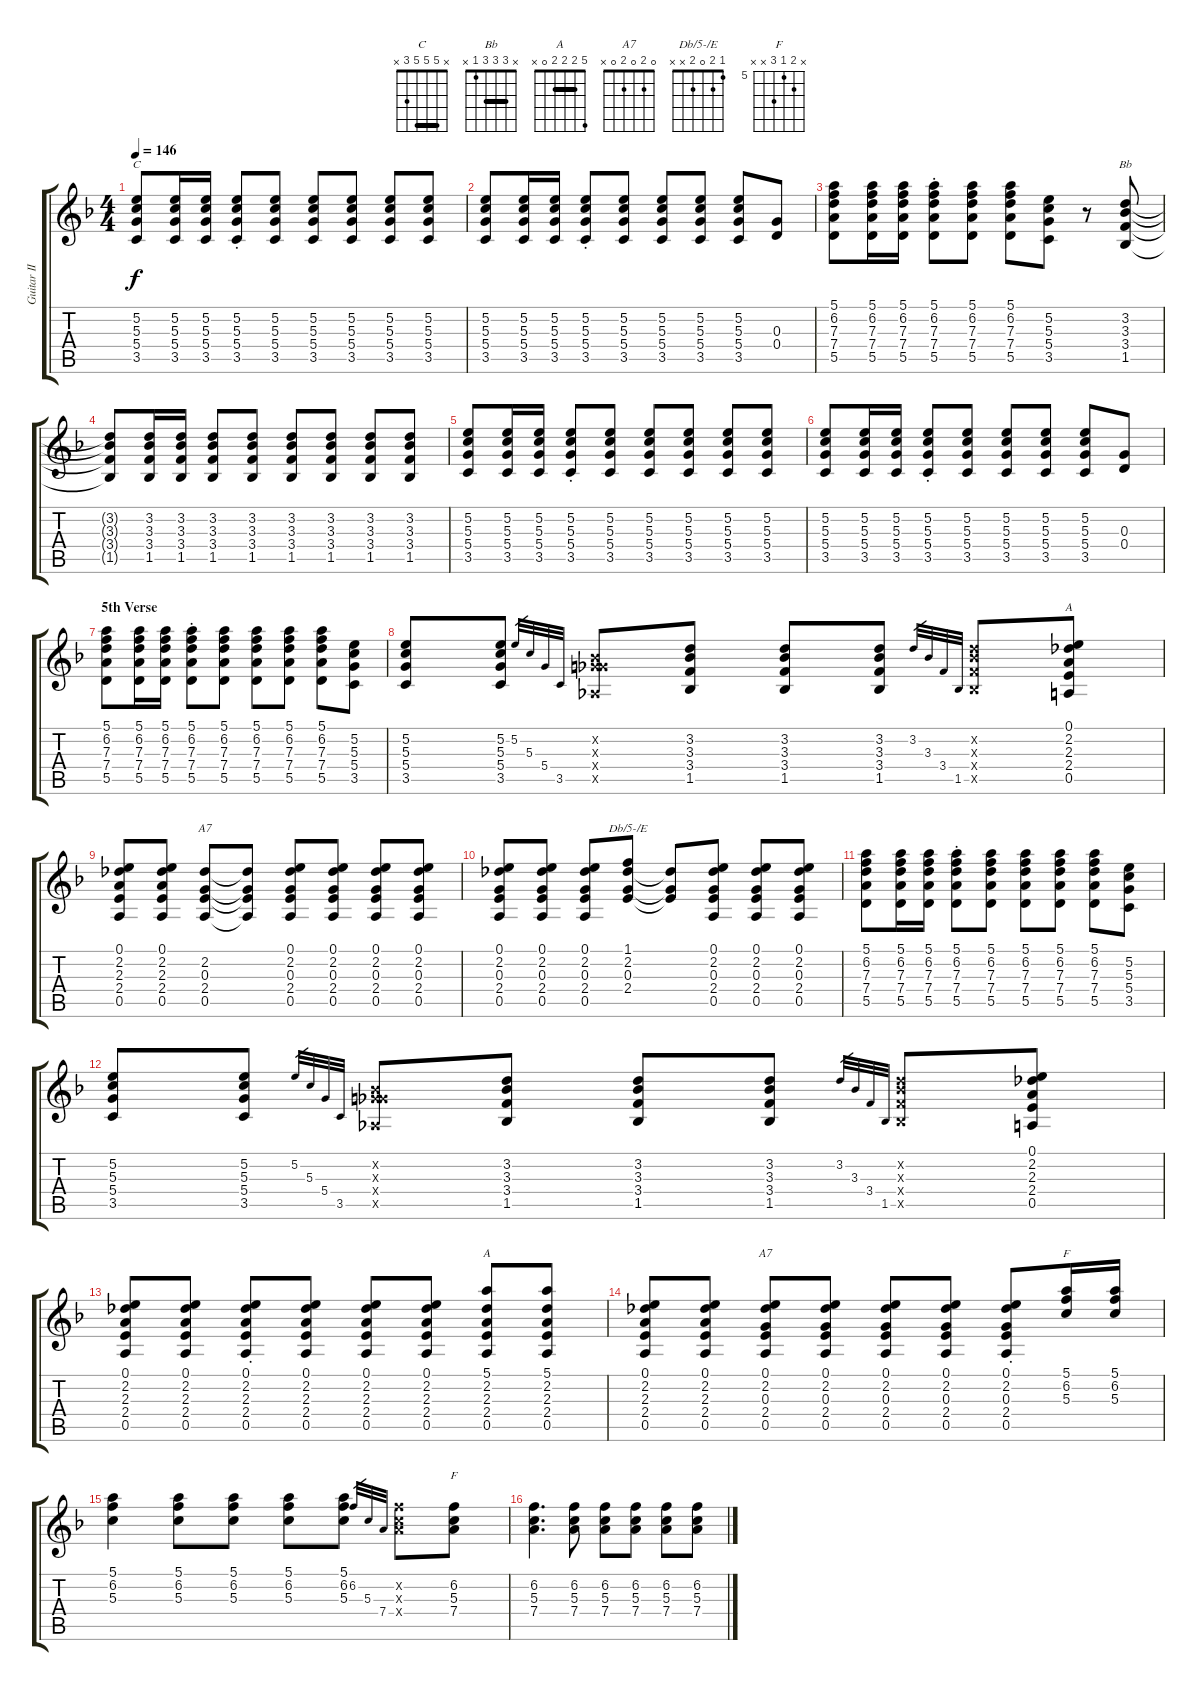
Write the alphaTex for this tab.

\track ("Guitar II" "Guitar II") {instrument electricguitarclean}
\staff {score tabs}
\tuning (E4 B3 G3 D3 A2 E2) {hide}
\chord ("C" x 5 5 5 3 x) {barre 5}
\chord ("Bb" x 3 3 3 1 x) {barre 3}
\chord ("A" 0 2 2 2 0 x)
\chord ("A7" x 2 0 2 0 x)
\chord ("Db/5-/E" 1 2 0 2 x x)
\chord ("A" 5 2 2 2 0 x) {barre 2}
\chord ("A7" 0 2 0 2 0 x)
\chord ("F" 5 6 5 x x x) {firstfret 5 barre 5}
\chord ("F" x 6 5 7 x x) {firstfret 5}
\ts (4 4)
\tempo 146
\clef g2
\ks f
(5.2 5.3 5.4 3.5).8{ch "C" dy f} (5.2 5.3 5.4 3.5).16 (5.2 5.3 5.4 3.5).16 (5.2{st} 5.3{st} 5.4{st} 3.5{st}).8 (5.2 5.3 5.4 3.5).8 (5.2 5.3 5.4 3.5).8 (5.2 5.3 5.4 3.5).8 (5.2 5.3 5.4 3.5).8 (5.2 5.3 5.4 3.5).8 |
(5.2 5.3 5.4 3.5).8 (5.2 5.3 5.4 3.5).16 (5.2 5.3 5.4 3.5).16 (5.2{st} 5.3{st} 5.4{st} 3.5{st}).8 (5.2 5.3 5.4 3.5).8 (5.2 5.3 5.4 3.5).8 (5.2 5.3 5.4 3.5).8 (5.2 5.3 5.4 3.5).8 (0.3 0.4).8 |
(5.1 6.2 7.3 7.4 5.5).8 (5.1 6.2 7.3 7.4 5.5).16 (5.1 6.2 7.3 7.4 5.5).16 (5.1{st} 6.2{st} 7.3{st} 7.4{st} 5.5{st}).8 (5.1 6.2 7.3 7.4 5.5).8 (5.1 6.2 7.3 7.4 5.5).8 (5.2 5.3 5.4 3.5).8 r.8 (3.2 3.3 3.4 1.5).8{ch "Bb"} |
(3.2{t} 3.3{t} 3.4{t} 1.5{t}).8 (3.2 3.3 3.4 1.5).16 (3.2 3.3 3.4 1.5).16 (3.2 3.3 3.4 1.5).8 (3.2 3.3 3.4 1.5).8 (3.2 3.3 3.4 1.5).8 (3.2 3.3 3.4 1.5).8 (3.2 3.3 3.4 1.5).8 (3.2 3.3 3.4 1.5).8 |
(5.2 5.3 5.4 3.5).8 (5.2 5.3 5.4 3.5).16 (5.2 5.3 5.4 3.5).16 (5.2{st} 5.3{st} 5.4{st} 3.5{st}).8 (5.2 5.3 5.4 3.5).8 (5.2 5.3 5.4 3.5).8 (5.2 5.3 5.4 3.5).8 (5.2 5.3 5.4 3.5).8 (5.2 5.3 5.4 3.5).8 |
(5.2 5.3 5.4 3.5).8 (5.2 5.3 5.4 3.5).16 (5.2 5.3 5.4 3.5).16 (5.2{st} 5.3{st} 5.4{st} 3.5{st}).8 (5.2 5.3 5.4 3.5).8 (5.2 5.3 5.4 3.5).8 (5.2 5.3 5.4 3.5).8 (5.2 5.3 5.4 3.5).8 (0.3 0.4).8 |
\section ("" "5th Verse")
(5.1 6.2 7.3 7.4 5.5).8 (5.1 6.2 7.3 7.4 5.5).16 (5.1 6.2 7.3 7.4 5.5).16 (5.1{st} 6.2{st} 7.3{st} 7.4{st} 5.5{st}).8 (5.1 6.2 7.3 7.4 5.5).8 (5.1 6.2 7.3 7.4 5.5).8 (5.1 6.2 7.3 7.4 5.5).8 (5.1 6.2 7.3 7.4 5.5).8 (5.2 5.3 5.4 3.5).8 |
(5.2 5.3 5.4 3.5).8 (5.2 5.3 5.4 3.5).8 5.2.32{gr} 5.3.32{gr} 5.4.32{gr} 3.5.32{gr} (-1.2{x} -1.3{x} 5.4{x} -1.5{x}).8 (3.2 3.3 3.4 1.5).8 (3.2 3.3 3.4 1.5).8 (3.2 3.3 3.4 1.5).8 3.2.32{gr} 3.3.32{gr} 3.4.32{gr} 1.5.32{gr} (3.2{x} 3.3{x} 3.4{x} 1.5{x}).8 (0.1 2.2 2.3 2.4 0.5).8{ch "A"} |
(0.1 2.2 2.3 2.4 0.5).8 (0.1 2.2 2.3 2.4 0.5).8 (2.2 0.3 2.4 0.5).8{ch "A7"} (2.2{t} 0.3{t} 2.4{t} 0.5{t}).8 (0.1 2.2 0.3 2.4 0.5).8 (0.1 2.2 0.3 2.4 0.5).8 (0.1 2.2 0.3 2.4 0.5).8 (0.1 2.2 0.3 2.4 0.5).8 |
(0.1 2.2 0.3 2.4 0.5).8 (0.1 2.2 0.3 2.4 0.5).8 (0.1 2.2 0.3 2.4 0.5).8 (1.1 2.2 0.3 2.4).8{ch "Db/5-/E"} (2.2{t} 0.3{t} 2.4{t}).8 (0.1 2.2 0.3 2.4 0.5).8 (0.1 2.2 0.3 2.4 0.5).8 (0.1 2.2 0.3 2.4 0.5).8 |
(5.1 6.2 7.3 7.4 5.5).8 (5.1 6.2 7.3 7.4 5.5).16 (5.1 6.2 7.3 7.4 5.5).16 (5.1{st} 6.2{st} 7.3{st} 7.4{st} 5.5{st}).8 (5.1 6.2 7.3 7.4 5.5).8 (5.1 6.2 7.3 7.4 5.5).8 (5.1 6.2 7.3 7.4 5.5).8 (5.1 6.2 7.3 7.4 5.5).8 (5.2 5.3 5.4 3.5).8 |
(5.2 5.3 5.4 3.5).8 (5.2 5.3 5.4 3.5).8 5.2.32{gr} 5.3.32{gr} 5.4.32{gr} 3.5.32{gr} (-1.2{x} -1.3{x} 5.4{x} -1.5{x}).8 (3.2 3.3 3.4 1.5).8 (3.2 3.3 3.4 1.5).8 (3.2 3.3 3.4 1.5).8 3.2.32{gr} 3.3.32{gr} 3.4.32{gr} 1.5.32{gr} (3.2{x} 3.3{x} 3.4{x} 1.5{x}).8 (0.1 2.2 2.3 2.4 0.5).8 |
(0.1 2.2 2.3 2.4 0.5).8 (0.1 2.2 2.3 2.4 0.5).8 (0.1{st} 2.2{st} 2.3{st} 2.4{st} 0.5{st}).8 (0.1 2.2 2.3 2.4 0.5).8 (0.1 2.2 2.3 2.4 0.5).8 (0.1 2.2 2.3 2.4 0.5).8 (5.1 2.2 2.3 2.4 0.5).8{ch "A"} (5.1 2.2 2.3 2.4 0.5).8 |
(0.1 2.2 2.3 2.4 0.5).8 (0.1 2.2 2.3 2.4 0.5).8 (0.1 2.2 0.3 2.4 0.5).8{ch "A7"} (0.1 2.2 0.3 2.4 0.5).8 (0.1 2.2 0.3 2.4 0.5).8 (0.1 2.2 0.3 2.4 0.5).8 (0.1{st} 2.2{st} 0.3{st} 2.4{st} 0.5{st}).8 (5.1 6.2 5.3).16{ch "F"} (5.1 6.2 5.3).16 |
(5.1 6.2 5.3).4 (5.1 6.2 5.3).8 (5.1 6.2 5.3).8 (5.1 6.2 5.3).8 (5.1 6.2 5.3).8 6.2.32{gr} 5.3.32{gr} 7.4.32{gr} (6.2{x} 5.3{x} 7.4{x}).8 (6.2 5.3 7.4).8{ch "F"} |
(6.2 5.3 7.4).4{d} (6.2 5.3 7.4).8 (6.2 5.3 7.4).8 (6.2 5.3 7.4).8 (6.2 5.3 7.4).8 (6.2 5.3 7.4).8
